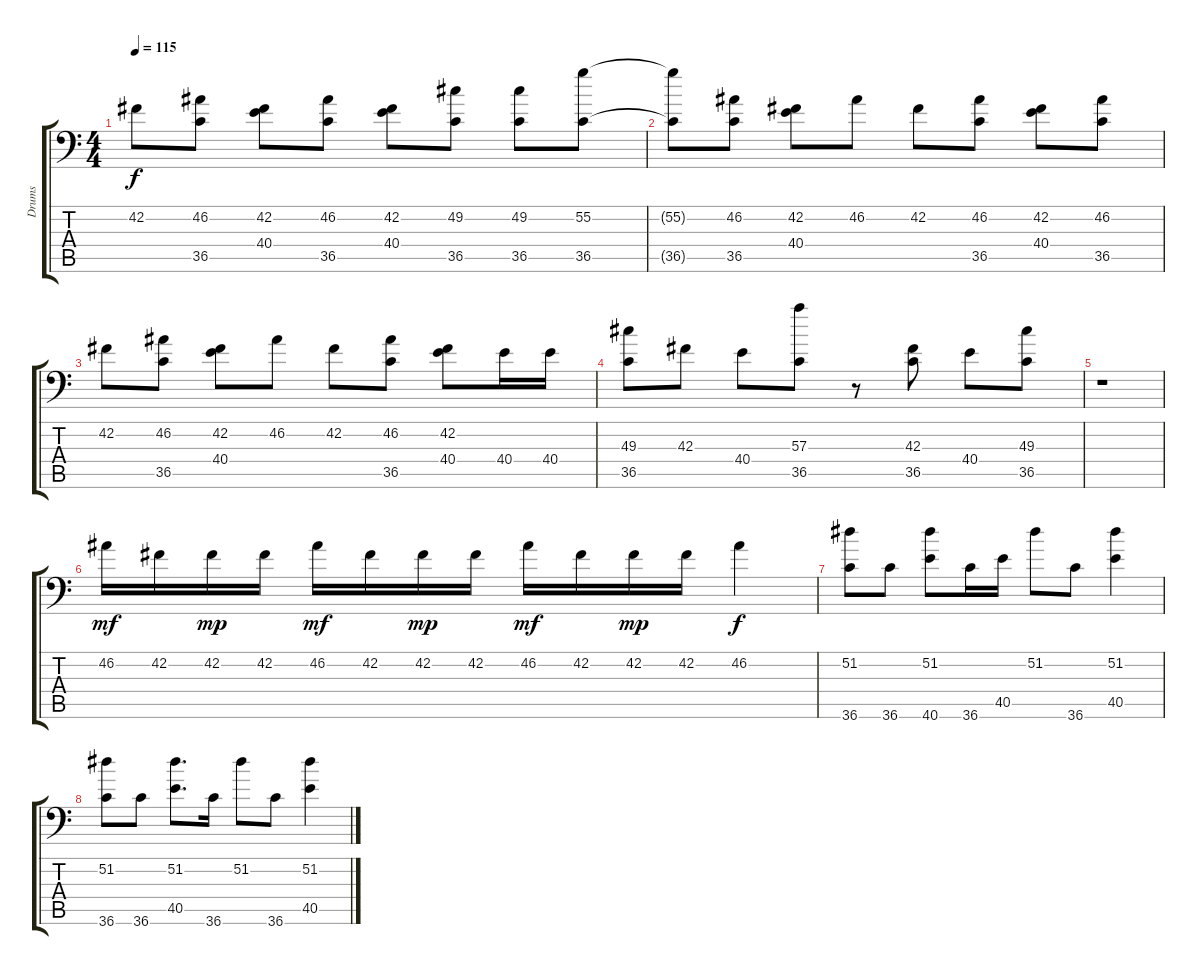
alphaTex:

\track ("Drums" "Drums") {instrument acousticgrandpiano}
\staff {score tabs}
\tuning (C-1 C-1 C-1 C-1 C-1 C-1) {hide}
\ts (4 4)
\tempo 115
\clef f4
\ks c
42.2.8{dy f} (46.2 36.5).8 (42.2 40.4).8 (46.2 36.5).8 (42.2 40.4).8 (49.2 36.5).8 (49.2 36.5).8 (55.2 36.5).8 |
(55.2{t} 36.5{t}).8 (46.2 36.5).8 (42.2 40.4).8 46.2.8 42.2.8 (46.2 36.5).8 (42.2 40.4).8 (46.2 36.5).8 |
42.2.8 (46.2 36.5).8 (42.2 40.4).8 46.2.8 42.2.8 (46.2 36.5).8 (42.2 40.4).8 40.4.16 40.4.16 |
(49.3 36.5).8 42.3.8 40.4.8 (57.3 36.5).8 r.8 (42.3 36.5).8 40.4.8 (49.3 36.5).8 |
r.1 |
46.2.16{dy mf} 42.2.16 42.2.16{dy mp} 42.2.16 46.2.16{dy mf} 42.2.16 42.2.16{dy mp} 42.2.16 46.2.16{dy mf} 42.2.16 42.2.16{dy mp} 42.2.16 46.2.4{dy f} |
(51.2 36.6).8 36.6.8 (51.2 40.6).8 36.6.16 40.5.16 51.2.8 36.6.8 (51.2 40.5).4 |
(51.2 36.6).8 36.6.8 (51.2 40.5).8{d} 36.6.16 51.2.8 36.6.8 (51.2 40.5).4
